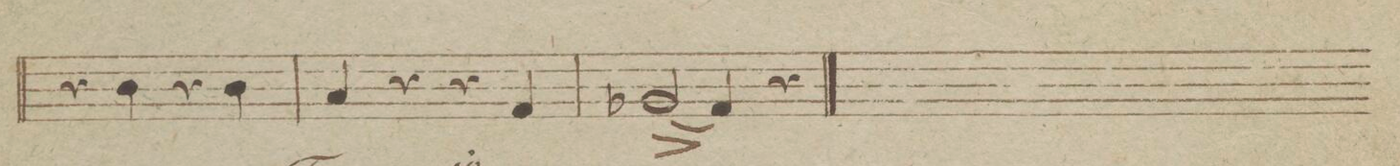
**kern	**dynam
*I"Oboe Secondo.	*
*clefG2	*
*k[b-e-]	*
*met(c)	*
*M4/4	*
4r	.
4b-\	.
4r	.
4b-\	.
=143	=143
4a/	.
4r	.
4r	.
4f/	.
=144	=144
(2g-X^</	.
4f/)	.
4r	.
=145||	=145||
*M3/4	*
*k[b-e-]	*
*-	*-
